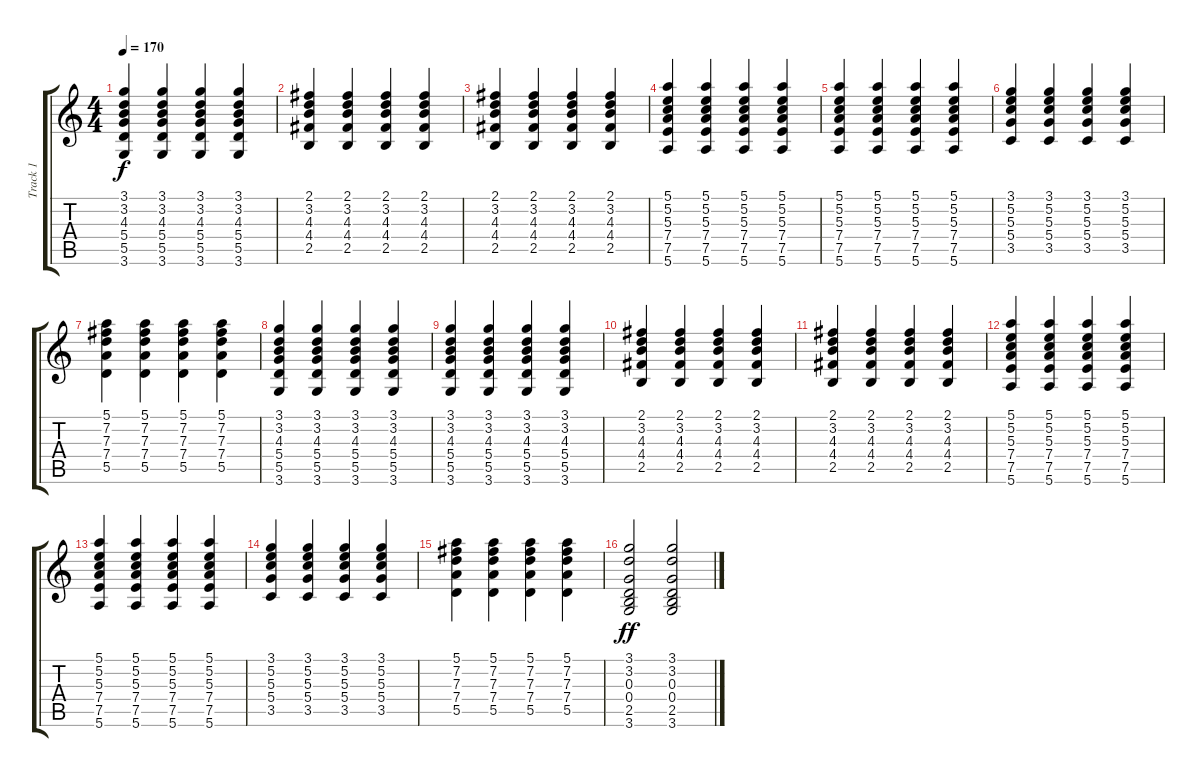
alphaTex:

\track ("Track 1" "Track 1") {instrument overdrivenguitar}
\staff {score tabs}
\tuning (E4 B3 G3 D3 A2 E2) {hide}
\ts (4 4)
\tempo 170
\clef g2
\ks c
(3.1 3.2 4.3 5.4 5.5 3.6).4{dy f} (3.1 3.2 4.3 5.4 5.5 3.6).4 (3.1 3.2 4.3 5.4 5.5 3.6).4 (3.1 3.2 4.3 5.4 5.5 3.6).4 |
(2.1 3.2 4.3 4.4 2.5).4 (2.1 3.2 4.3 4.4 2.5).4 (2.1 3.2 4.3 4.4 2.5).4 (2.1 3.2 4.3 4.4 2.5).4 |
(2.1 3.2 4.3 4.4 2.5).4 (2.1 3.2 4.3 4.4 2.5).4 (2.1 3.2 4.3 4.4 2.5).4 (2.1 3.2 4.3 4.4 2.5).4 |
(5.1 5.2 5.3 7.4 7.5 5.6).4 (5.1 5.2 5.3 7.4 7.5 5.6).4 (5.1 5.2 5.3 7.4 7.5 5.6).4 (5.1 5.2 5.3 7.4 7.5 5.6).4 |
(5.1 5.2 5.3 7.4 7.5 5.6).4 (5.1 5.2 5.3 7.4 7.5 5.6).4 (5.1 5.2 5.3 7.4 7.5 5.6).4 (5.1 5.2 5.3 7.4 7.5 5.6).4 |
(3.1 5.2 5.3 5.4 3.5).4 (3.1 5.2 5.3 5.4 3.5).4 (3.1 5.2 5.3 5.4 3.5).4 (3.1 5.2 5.3 5.4 3.5).4 |
(5.1 7.2 7.3 7.4 5.5).4 (5.1 7.2 7.3 7.4 5.5).4 (5.1 7.2 7.3 7.4 5.5).4 (5.1 7.2 7.3 7.4 5.5).4 |
(3.1 3.2 4.3 5.4 5.5 3.6).4 (3.1 3.2 4.3 5.4 5.5 3.6).4 (3.1 3.2 4.3 5.4 5.5 3.6).4 (3.1 3.2 4.3 5.4 5.5 3.6).4 |
(3.1 3.2 4.3 5.4 5.5 3.6).4 (3.1 3.2 4.3 5.4 5.5 3.6).4 (3.1 3.2 4.3 5.4 5.5 3.6).4 (3.1 3.2 4.3 5.4 5.5 3.6).4 |
(2.1 3.2 4.3 4.4 2.5).4 (2.1 3.2 4.3 4.4 2.5).4 (2.1 3.2 4.3 4.4 2.5).4 (2.1 3.2 4.3 4.4 2.5).4 |
(2.1 3.2 4.3 4.4 2.5).4 (2.1 3.2 4.3 4.4 2.5).4 (2.1 3.2 4.3 4.4 2.5).4 (2.1 3.2 4.3 4.4 2.5).4 |
(5.1 5.2 5.3 7.4 7.5 5.6).4 (5.1 5.2 5.3 7.4 7.5 5.6).4 (5.1 5.2 5.3 7.4 7.5 5.6).4 (5.1 5.2 5.3 7.4 7.5 5.6).4 |
(5.1 5.2 5.3 7.4 7.5 5.6).4 (5.1 5.2 5.3 7.4 7.5 5.6).4 (5.1 5.2 5.3 7.4 7.5 5.6).4 (5.1 5.2 5.3 7.4 7.5 5.6).4 |
(3.1 5.2 5.3 5.4 3.5).4 (3.1 5.2 5.3 5.4 3.5).4 (3.1 5.2 5.3 5.4 3.5).4 (3.1 5.2 5.3 5.4 3.5).4 |
(5.1 7.2 7.3 7.4 5.5).4 (5.1 7.2 7.3 7.4 5.5).4 (5.1 7.2 7.3 7.4 5.5).4 (5.1 7.2 7.3 7.4 5.5).4 |
(3.1 3.2 0.3 0.4 2.5 3.6).2{dy ff} (3.1 3.2 0.3 0.4 2.5 3.6).2
